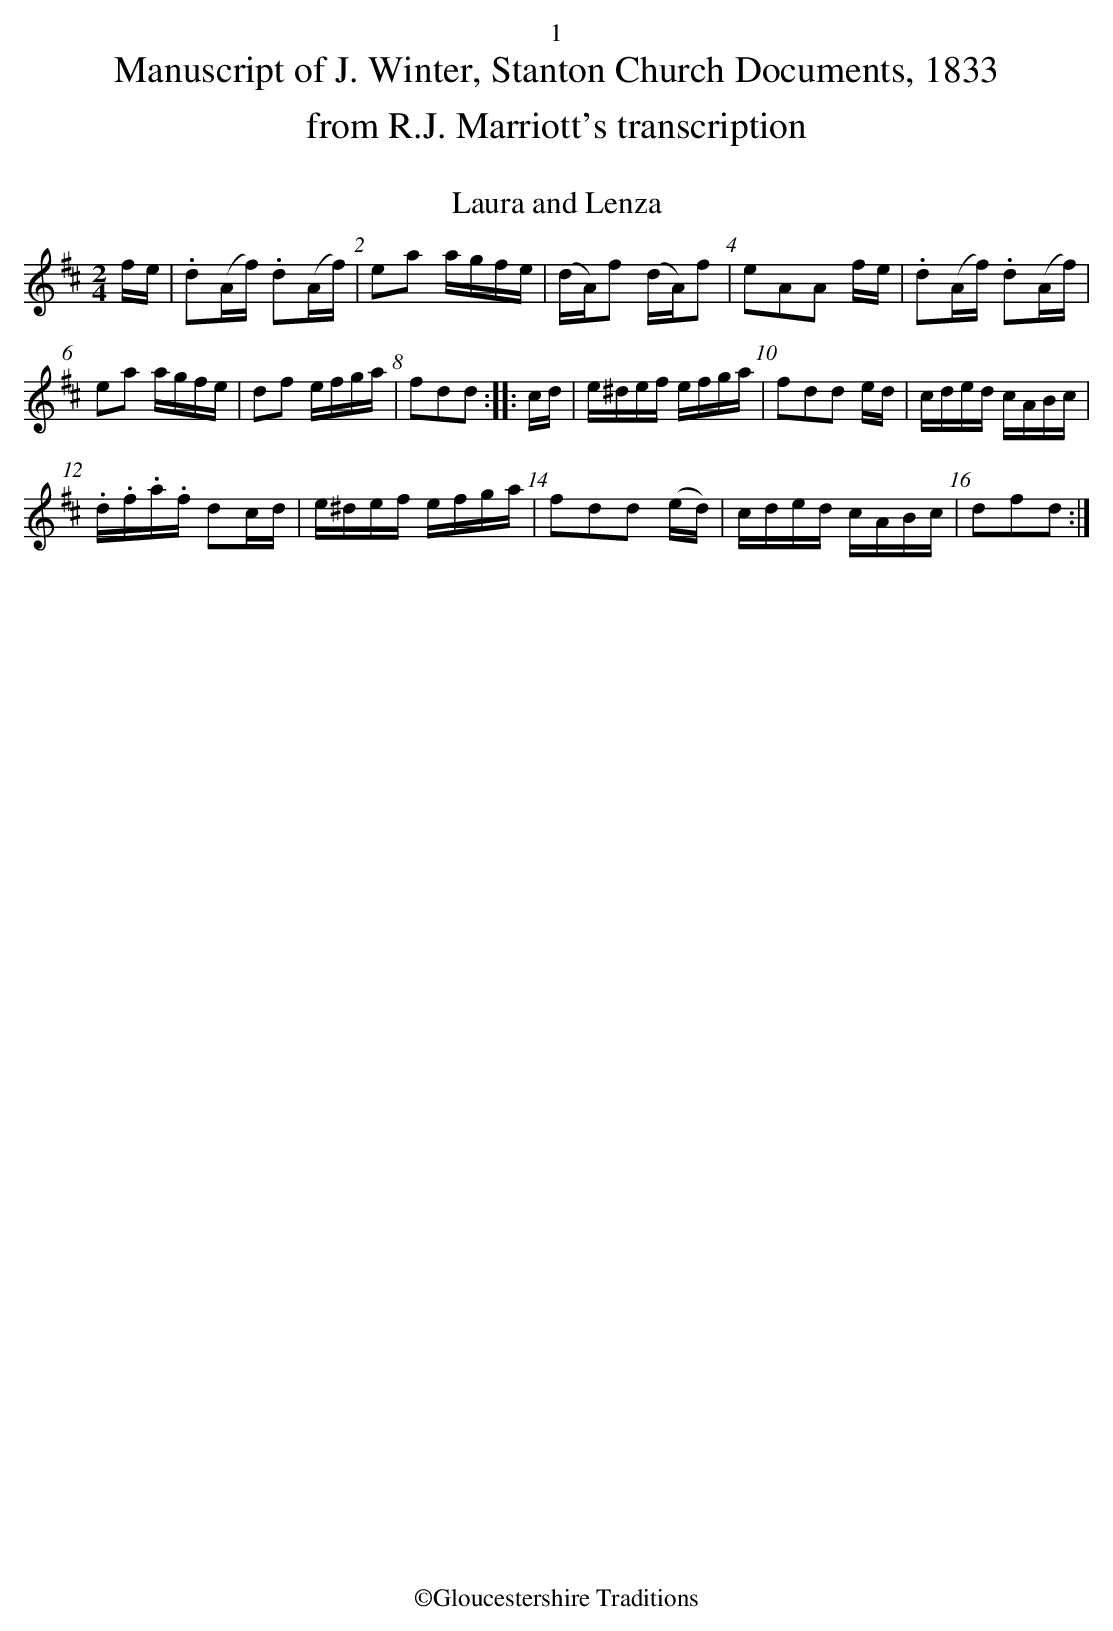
X:1
T:Laura and Lenza
M:2/4
L:1/8
K:D
f/e/|.d(A/f/) .d(A/f/)|ea a/g/f/e/|(d/A/)f (d/A/)f|eAA f/e/|.d(A/f/) .d(A/f/)|
ea a/g/f/e/|df e/f/g/a/|fdd::c/d/|e/^d/e/f/ e/f/g/a/|fdd e/d/|c/d/e/d/ c/A/B/c/|
.d/.f/.a/.f/ dc/d/|e/^d/e/f/ e/f/g/a/|fdd (e/d/)|c/d/e/d/ c/A/B/c/|dfd:|
